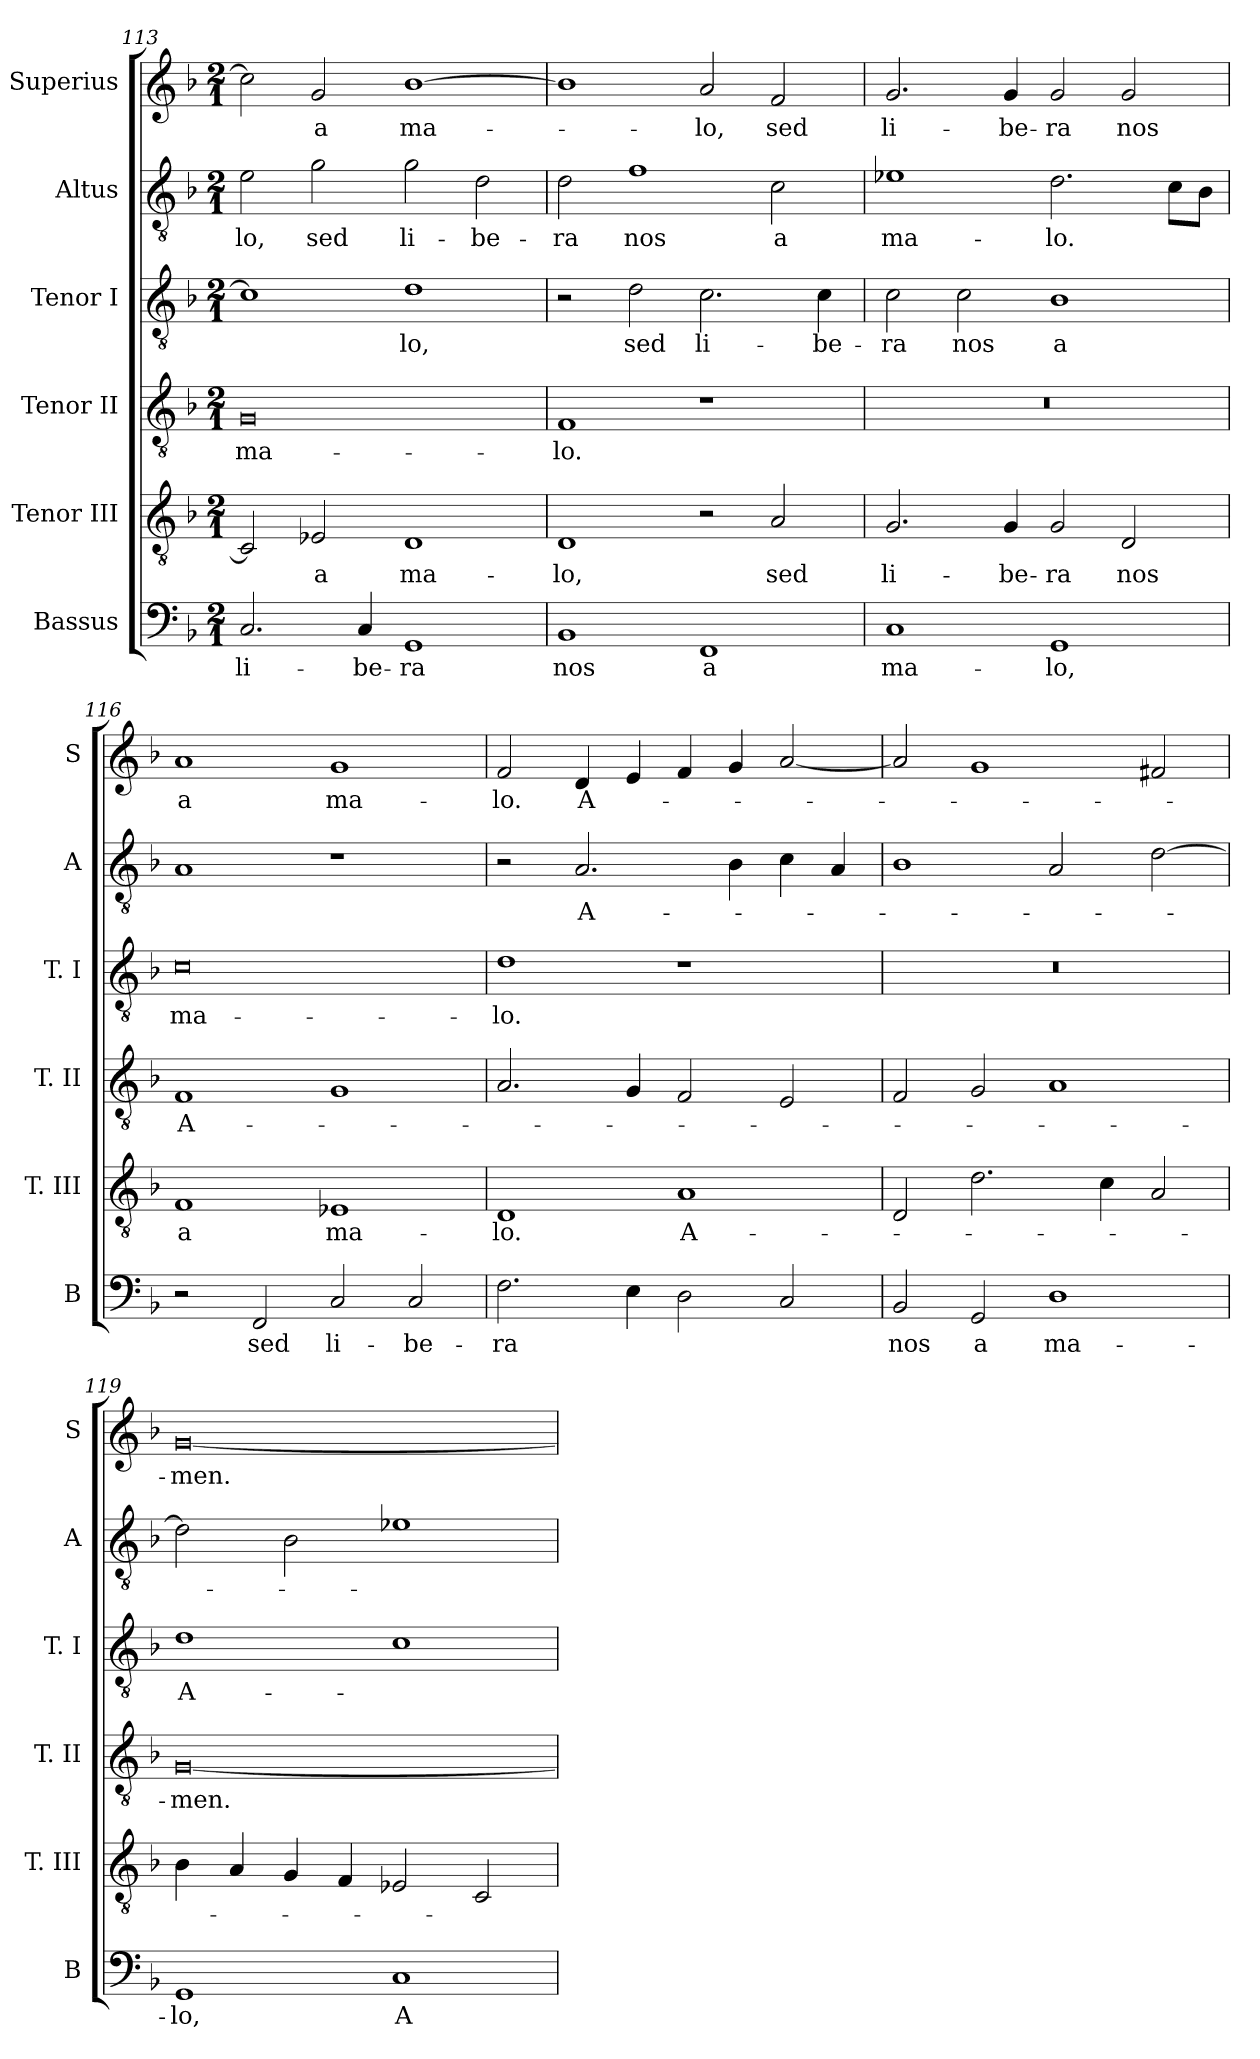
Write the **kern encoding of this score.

**kern	**text	**kern	**text	**kern	**text	**kern	**text	**kern	**text	**kern	**text
*part6	*part6	*part5	*part5	*part4	*part4	*part3	*part3	*part2	*part2	*part1	*part1
*staff6	*staff6	*staff5	*staff5	*staff4	*staff4	*staff3	*staff3	*staff2	*staff2	*staff1	*staff1
*I"Bassus	*	*I"Tenor III	*	*I"Tenor II	*	*I"Tenor I	*	*I"Altus	*	*I"Superius	*
*I'B	*	*I'T. III	*	*I'T. II	*	*I'T. I	*	*I'A	*	*I'S	*
*clefF4	*	*clefGv2	*	*clefGv2	*	*clefGv2	*	*clefGv2	*	*clefG2	*
*k[b-]	*	*k[b-]	*	*k[b-]	*	*k[b-]	*	*k[b-]	*	*k[b-]	*
*F:	*	*F:	*	*F:	*	*F:	*	*F:	*	*F:	*
*M2/1	*	*M2/1	*	*M2/1	*	*M2/1	*	*M2/1	*	*M2/1	*
=113	=113	=113	=113	=113	=113	=113	=113	=113	=113	=113	=113
2.C	li-	2C]	.	0G	ma-	1c]	.	2e	-lo,	2cc]	.
.	.	2E-X	a	.	.	.	.	2g	sed	2g	a
4C	-be-	.	.	.	.	.	.	.	.	.	.
1GG	-ra	1D	ma-	.	.	1d	-lo,	2g	li-	[1b-	ma-
.	.	.	.	.	.	.	.	2d	-be-	.	.
=114	=114	=114	=114	=114	=114	=114	=114	=114	=114	=114	=114
1BB-	nos	1D	-lo,	1F	-lo.	2r	.	2d	-ra	1b-]	.
.	.	.	.	.	.	2d	sed	1f	nos	.	.
1FF	a	2r	.	1r	.	2.c	li-	.	.	2a	-lo,
.	.	2A	sed	.	.	.	.	2c	a	2f	sed
.	.	.	.	.	.	4c	-be-	.	.	.	.
=115	=115	=115	=115	=115	=115	=115	=115	=115	=115	=115	=115
1C	ma-	2.G	li-	0r	.	2c	-ra	1e-X	ma-	2.g	li-
.	.	.	.	.	.	2c	nos	.	.	.	.
.	.	4G	-be-	.	.	.	.	.	.	4g	-be-
1GG	-lo,	2G	-ra	.	.	1B-	a	2.d	-lo.	2g	-ra
.	.	2D	nos	.	.	.	.	.	.	2g	nos
.	.	.	.	.	.	.	.	8cL	.	.	.
.	.	.	.	.	.	.	.	8B-J	.	.	.
=116	=116	=116	=116	=116	=116	=116	=116	=116	=116	=116	=116
2r	.	1F	a	1F	A-	0c	ma-	1A	.	1a	a
2FF	sed	.	.	.	.	.	.	.	.	.	.
2C	li-	1E-X	ma-	1G	.	.	.	1r	.	1g	ma-
2C	-be-	.	.	.	.	.	.	.	.	.	.
=117	=117	=117	=117	=117	=117	=117	=117	=117	=117	=117	=117
2.F	-ra	1D	-lo.	2.A	.	1d	-lo.	2r	.	2f	-lo.
.	.	.	.	.	.	.	.	2.A	A-	4d	A-
4E	.	.	.	4G	.	.	.	.	.	4e	.
2D	.	1A	A-	2F	.	1r	.	.	.	4f	.
.	.	.	.	.	.	.	.	4B-	.	4g	.
2C	.	.	.	2E	.	.	.	4c	.	[2a	.
.	.	.	.	.	.	.	.	4A	.	.	.
=118	=118	=118	=118	=118	=118	=118	=118	=118	=118	=118	=118
2BB-	nos	2D	.	2F	.	0r	.	1B-	.	2a]	.
2GG	a	2.d	.	2G	.	.	.	.	.	1g	.
1D	ma-	.	.	1A	.	.	.	2A	.	.	.
.	.	4c	.	.	.	.	.	.	.	.	.
.	.	2A	.	.	.	.	.	[2d	.	2f#X	.
=119	=119	=119	=119	=119	=119	=119	=119	=119	=119	=119	=119
1GG	-lo,	4B-	.	[0G	-men.	1d	A-	2d]	.	[0g	-men.
.	.	4A	.	.	.	.	.	.	.	.	.
.	.	4G	.	.	.	.	.	2B-	.	.	.
.	.	4F	.	.	.	.	.	.	.	.	.
1C	A-	2E-X	.	.	.	1c	.	1e-X	.	.	.
.	.	2C	.	.	.	.	.	.	.	.	.
=	=	=	=	=	=	=	=	=	=	=	=
*-	*-	*-	*-	*-	*-	*-	*-	*-	*-	*-	*-
